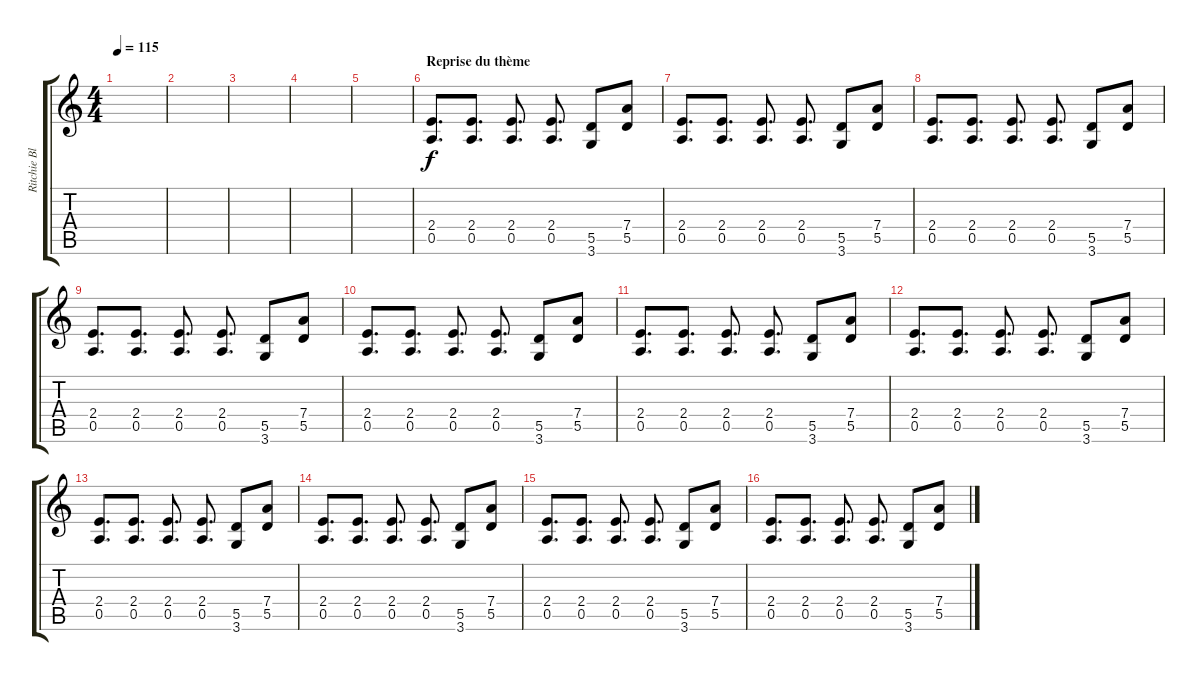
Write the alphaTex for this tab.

\track ("Ritchie Blackmore" "Ritchie Bl") {instrument distortionguitar}
\staff {score tabs}
\tuning (E4 B3 G3 D3 A2 E2) {hide}
\ts (4 4)
\tempo 115
\clef g2
\ks c
|
|
|
|
|
\section ("" "Reprise du thème")
(2.4 0.5).8{d} (2.4 0.5).8{d} (2.4 0.5).8{d} (2.4 0.5).8{d} (5.5 3.6).8 (7.4 5.5).8 |
(2.4 0.5).8{d} (2.4 0.5).8{d} (2.4 0.5).8{d} (2.4 0.5).8{d} (5.5 3.6).8 (7.4 5.5).8 |
(2.4 0.5).8{d} (2.4 0.5).8{d} (2.4 0.5).8{d} (2.4 0.5).8{d} (5.5 3.6).8 (7.4 5.5).8 |
(2.4 0.5).8{d} (2.4 0.5).8{d} (2.4 0.5).8{d} (2.4 0.5).8{d} (5.5 3.6).8 (7.4 5.5).8 |
(2.4 0.5).8{d} (2.4 0.5).8{d} (2.4 0.5).8{d} (2.4 0.5).8{d} (5.5 3.6).8 (7.4 5.5).8 |
(2.4 0.5).8{d} (2.4 0.5).8{d} (2.4 0.5).8{d} (2.4 0.5).8{d} (5.5 3.6).8 (7.4 5.5).8 |
(2.4 0.5).8{d} (2.4 0.5).8{d} (2.4 0.5).8{d} (2.4 0.5).8{d} (5.5 3.6).8 (7.4 5.5).8 |
(2.4 0.5).8{d} (2.4 0.5).8{d} (2.4 0.5).8{d} (2.4 0.5).8{d} (5.5 3.6).8 (7.4 5.5).8 |
(2.4 0.5).8{d} (2.4 0.5).8{d} (2.4 0.5).8{d} (2.4 0.5).8{d} (5.5 3.6).8 (7.4 5.5).8 |
(2.4 0.5).8{d} (2.4 0.5).8{d} (2.4 0.5).8{d} (2.4 0.5).8{d} (5.5 3.6).8 (7.4 5.5).8 |
(2.4 0.5).8{d} (2.4 0.5).8{d} (2.4 0.5).8{d} (2.4 0.5).8{d} (5.5 3.6).8 (7.4 5.5).8
